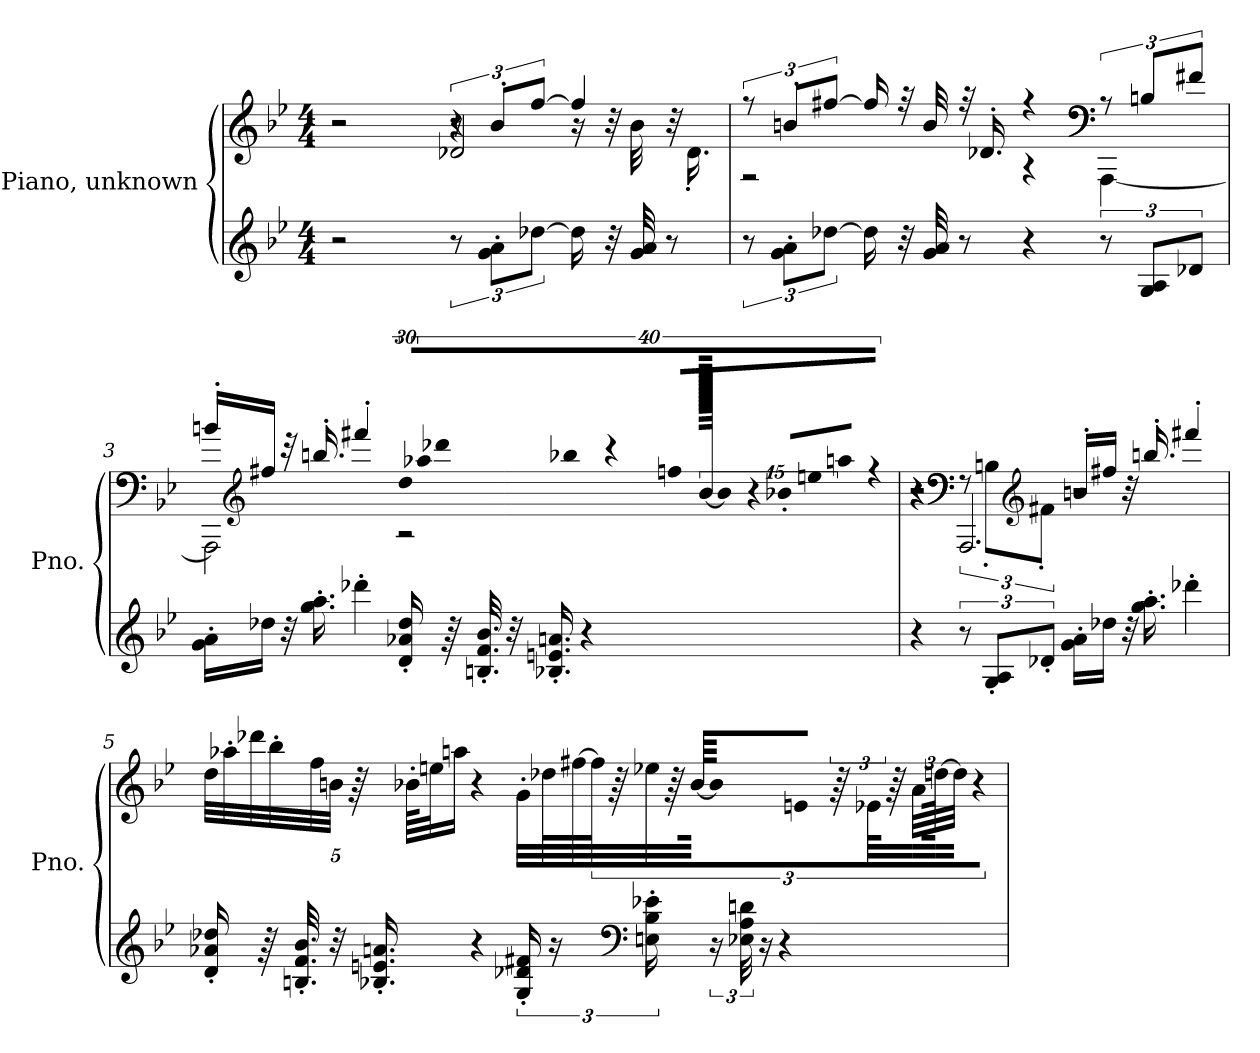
**kern	**kern
*part1	*part1
*staff2	*staff1
*I"Piano, unknown	*
*I'Pno.	*
*clefG2	*clefG2
*k[b-e-]	*k[b-e-]
*M4/4	*M4/4
*MM120	*MM120
=1	=1
*	*^
*	*	*^
2r	2r	2r	2r
12r	12r	4r	2d-X/
12g\' 12a\'L	12b-'/L	.	.
[12dd-X\J	[12ff/J	.	.
16dd-\]	4ff/]	16r	.
32r	.	32r	.
32g/ 32a/	.	32b-\	.
8r	.	32r	.
.	.	16.d-'\	.
*	*	*v	*v
=2	=2	=2
12r	12r	2r
12g\' 12a\'L	12bn'/L	.
[12dd-X\J	[12ff#X/J	.
16dd-\]	16ff#/]	.
32r	32r	.
32g/ 32a/	32b/	.
8r	32r	.
.	16.d-X'/	.
4r	4r	4r
*	*clefF4	*
12r	12r	[4AAA\
12G/ 12A/L	12Bn/L	.
12d-X/J	12f#X/J	.
!!LO:LB:g=z	!!
=3	=3	=3
16g\' 16a\'LL	16bn'/LL	2AAA\]
*	*clefG2	*
16dd-X\JJ	16ff#X/JJ	.
32r	32r	.
16.gg\' 16.aa\'	16.bbn'/	.
4ddd-X'\	4fff#X'/	.
!	!LO:N:vis=64	!
16d/' 16a-X/' 16dd-/'	960%17dd/KLLL	2r
!	!LO:N:vis=32	!
.	640%23aa-X/	.
!	!LO:N:vis=64	!
.	960%17ddd-X/L	.
64r	.	.
!	!LO:N:vis=64	!
.	960%17bb-X/JJJJ	.
32.Bn/' 32.f/' 32.b-/'	.	.
!	!LO:N:vis=64	!
.	960%17r	.
.	1920ryy	.
!	!LO:N:vis=64	!
.	960%17ffn/KLLL	.
32r	[1920b/	.
.	1920%47b/JJJ]	.
.	80r	.
16.B-X/' 16.en/' 16.an/'	.	.
.	80b-X'/KLLL	.
.	40een/J	.
.	20aan/JJ	.
4r	4r	.
!!LO:LB:g=z
=4	=4	=4
*	*	*^
4r	2r	4r	4r
*	*clefF4	*	*
12r	.	12r	2.AAA/
12G/' 12A/'L	.	12Bn'\L	.
*	*clefG2	*	*
12d-X'/J	.	12f#X'\J	.
16g\' 16a\'LL	16bn'/LL	2r	.
16dd-X\JJ	16ff#X/JJ	.	.
32r	32r	.	.
16.gg\' 16.aa\'	16.bbn'/	.	.
4ddd-X'\	4fff#X'/	.	.
*	*v	*v	*v
!!LO:LB:g=z
=5	=5
*	*Xbrackettup
16d/' 16a-X/' 16dd-X/'	40dd\LLL
.	40aa-X'\
.	40ddd-X\
64r	.
.	40bb-'\
32.Bn/' 32.f/' 32.b-/'	.
.	40ff\
*	*brackettup
32r	40bn\JJJ
.	80r
16.B-X/' 16.en/' 16.an/'	.
.	80b-X'\KLLL
.	40een\J
.	20aan\JJ
4r	4r
24G/' 24d-X/' 24f#X/'	32g'\LLL
.	64dd-X\L
24r	.
.	[64ff#X\
.	96ff#\JJJJ]
.	96r
*clefF4	*
24En\' 24B-\' 24e-X\'	48ee-X\
.	96r
.	[96b-/LLLL
24r	64b-/]
.	64en/JJJJ
.	96r
48E-X\ 48A\ 48dn\	96e-X/
.	96r
*	*Xbrackettup
16r	48a\LLL
.	[96ddn\K
.	32dd\JJJ]
4r	4r
=	=
*-	*-
